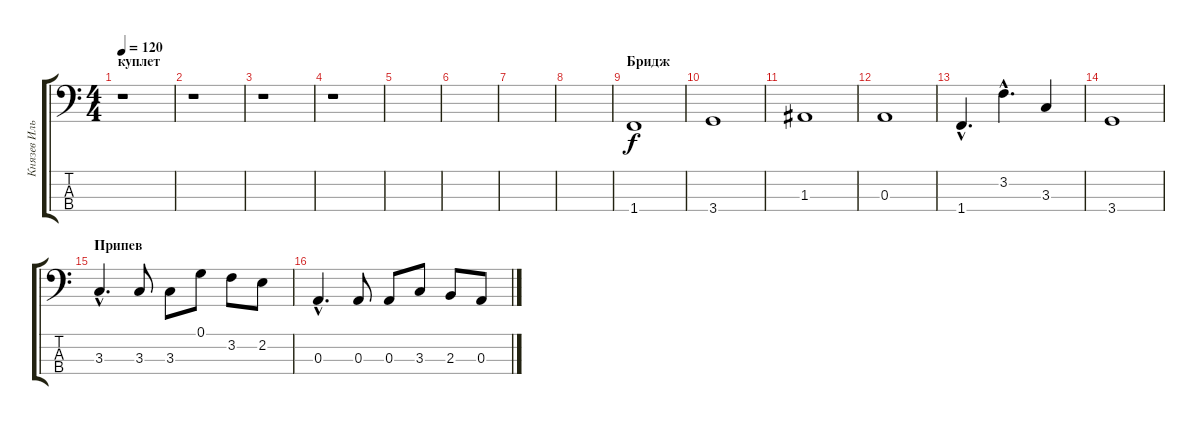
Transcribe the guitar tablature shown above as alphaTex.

\track ("Князев Илья" "Князев Иль") {instrument electricbasspick}
\staff {score tabs}
\tuning (G2 D2 A1 E1) {hide}
\ts (4 4)
\section ("" "куплет")
\tempo 120
\clef f4
\ks c
r.1{dy f} |
r.1 |
r.1 |
r.1 |
|
|
|
|
\section ("" "Бридж")
1.4.1 |
3.4.1 |
1.3.1 |
0.3.1 |
1.4{hac}.4{d} 3.2{hac}.4{d} 3.3.4 |
3.4.1 |
\section ("" "Припев")
3.3{hac}.4{d} 3.3.8 3.3.8 0.1.8 3.2.8 2.2.8 |
0.3{hac}.4{d} 0.3.8 0.3.8 3.3.8 2.3.8 0.3.8
